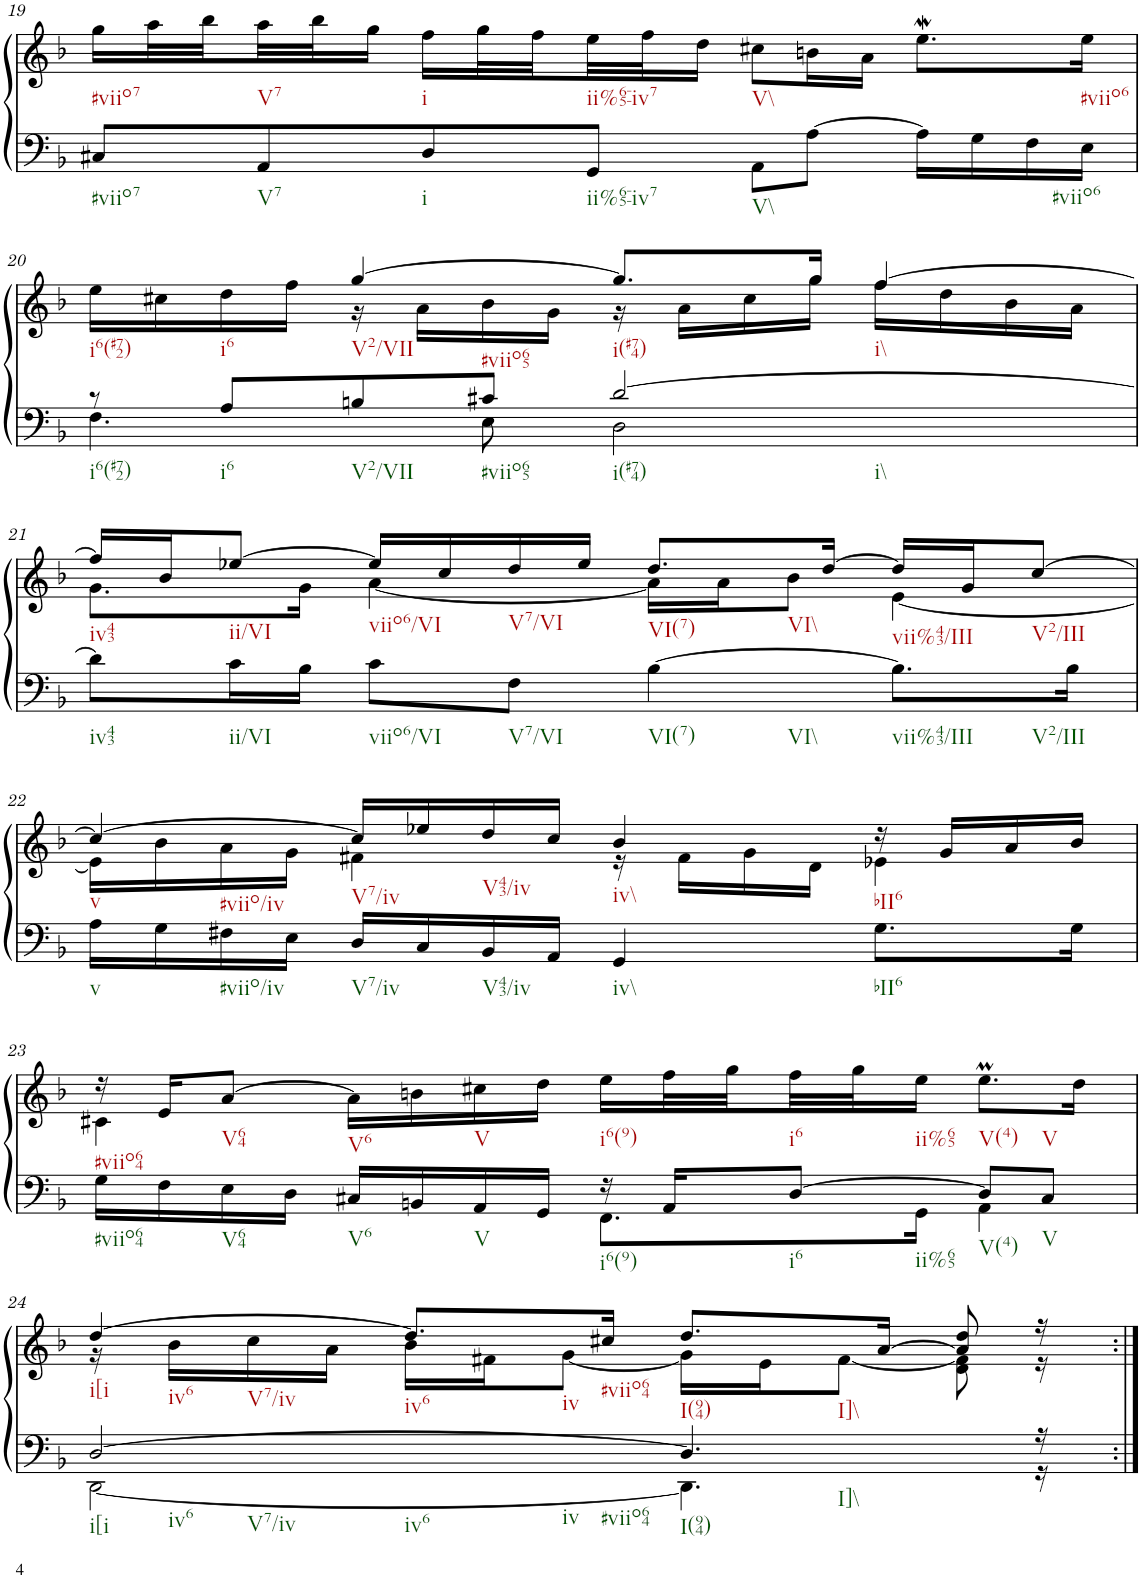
**kern	**kern
*part1	*part1
*staff2	*staff1
*I"Klavier linke Hand	*
!!LO:PB:g=z
*clefF4	*clefG2
*k[b-]	*k[b-]
*M4/4	*M4/4
=19	=19
8C#X/L	16gg\LL
.	32aa\L
.	32bb-\
8AA/	32aa\
.	32bb-\J
.	16gg\JJ
8D/	16ff\LL
.	32gg\L
.	32ff\
8GG/J	32ee\
.	32ff\J
.	16dd\JJ
8AA\L	8cc#X\L
[8A\J	16bn\L
.	16a\JJ
16A\LL]	8.eeW\L
16G\	.
16F\	.
16E\JJ	16ee\Jk
!!LO:LB:g=z
=20	=20
*^	*^
8r	4.F\	16ee\LL	4ryy
.	.	16cc#X\	.
8A/L	.	16dd\	.
.	.	16ff\JJ	.
8Bn/	.	[4gg/	16r
.	.	.	16a\LL
8c#X/J	8E\	.	16b-\
.	.	.	16g\JJ
[2d/	2D\	8.gg/L]	16r
.	.	.	16a\LL
.	.	.	16cc#\
.	.	16gg/Jk	16gg\JJ
.	.	[4ff/	16ff\LL
.	.	.	16dd\
.	.	.	16b-\
.	.	.	16a\JJ
*v	*v	*	*
!!LO:LB:g=z	!!
=21	=21	=21
8d\L]	16ff/LL]	8.g\L
.	16b-/J	.
16c\L	[8ee-X/J	.
16B-\JJ	.	16g\Jk
8c\L	16ee-/LL]	[4a\
.	16cc/	.
8F\J	16dd/	.
.	16ee-/JJ	.
[4B-\	8.dd/L	16a\LL]
.	.	16a\J
.	.	8b-\J
.	[16dd/Jk	.
8.B-\L]	16dd/LL]	[4e\
.	16g/J	.
.	[8cc/J	.
16B-\Jk	.	.
!!LO:LB:g=z	!!
=22	=22	=22
*^	*	*
4ryy	16A\LL	4cc/_	16e\LL]
.	16G\	.	16b-\
.	16F#X\	.	16a\
.	16E\JJ	.	16g\JJ
16D/LL	2ryy	16cc/LL]	4f#X\
16C/	.	16ee-X/	.
16BB-/	.	16dd/	.
16AA/JJ	.	16cc/JJ	.
4GG/	.	4b-/	16r
.	.	.	16f#\LL
.	.	.	16g\
.	.	.	16d\JJ
4ryy	8.G\L	16r	4e-X\
.	.	16g/LL	.
.	.	16a/	.
.	16G\Jk	16b-/JJ	.
!!LO:LB:g=z	!!
=23	=23	=23	=23
4ryy	16G\LL	16r	4c#X\
.	16F\	16e/KL	.
.	16E\	[8a/J	.
.	16D\JJ	.	.
16C#X/LL	4ryy	16a\LL]	2.ryy
16BBn/	.	16bn\	.
16AA/	.	16cc#X\	.
16GG/JJ	.	16dd\JJ	.
16r	8.FF\L	16ee\LL	.
16AA/KL	.	32ff\L	.
.	.	32gg\	.
[8D/J	.	32ff\	.
.	.	32gg\J	.
.	16GG\Jk	16ee\JJ	.
8D/L]	4AA\	8.eem\L	.
8C#/J	.	.	.
.	.	16dd\Jk	.
!!LO:LB:g=z	!!
=24	=24	=24	=24
[2D/	[2DD\	[4dd/	16r
.	.	.	16b-\LL
.	.	.	16cc\
.	.	.	16a\JJ
.	.	8.dd/L]	16b-\LL
.	.	.	16f#X\J
.	.	.	[8g\J
.	.	16cc#X/Jk	.
4.D/]	4.DD\]	8.dd/L	16g\LL]
.	.	.	16e\J
.	.	.	[8f#\J
.	.	[16a/Jk	.
.	.	8a/] 8dd/	8d\ 8f#\]
16r	16r	16r	16r
*v	*v	*	*
*	*v	*v
=:|!	=:|!
*-	*-
